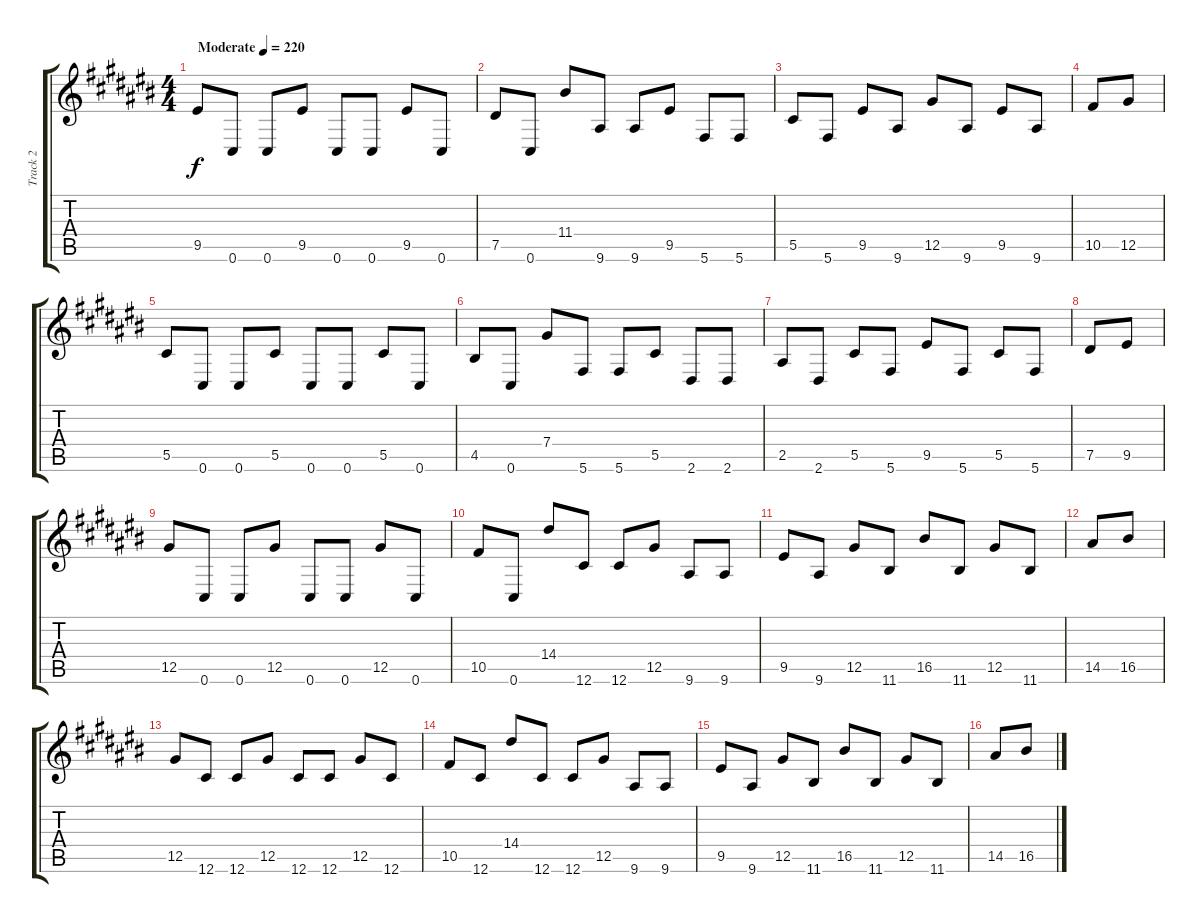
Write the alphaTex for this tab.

\track ("Track 2" "Track 2") {instrument overdrivenguitar}
\staff {score tabs}
\tuning (Eb4 Bb3 Gb3 Db3 Ab2 Db2) {hide}
\ts (4 4)
\tempo (220 "Moderate")
\clef g2
\ks c#
9.5.8{dy f instrument overdrivenguitar} 0.6.8 0.6.8 9.5.8 0.6.8 0.6.8 9.5.8 0.6.8 |
7.5.8 0.6.8 11.4.8 9.6.8 9.6.8 9.5.8 5.6.8 5.6.8 |
5.5.8 5.6.8 9.5.8 9.6.8 12.5.8 9.6.8 9.5.8 9.6.8 |
10.5.8 12.5.8 |
5.5.8 0.6.8 0.6.8 5.5.8 0.6.8 0.6.8 5.5.8 0.6.8 |
4.5.8 0.6.8 7.4.8 5.6.8 5.6.8 5.5.8 2.6.8 2.6.8 |
2.5.8 2.6.8 5.5.8 5.6.8 9.5.8 5.6.8 5.5.8 5.6.8 |
7.5.8 9.5.8 |
12.5.8 0.6.8 0.6.8 12.5.8 0.6.8 0.6.8 12.5.8 0.6.8 |
10.5.8 0.6.8 14.4.8 12.6.8 12.6.8 12.5.8 9.6.8 9.6.8 |
9.5.8 9.6.8 12.5.8 11.6.8 16.5.8 11.6.8 12.5.8 11.6.8 |
14.5.8 16.5.8 |
12.5.8 12.6.8 12.6.8 12.5.8 12.6.8 12.6.8 12.5.8 12.6.8 |
10.5.8 12.6.8 14.4.8 12.6.8 12.6.8 12.5.8 9.6.8 9.6.8 |
9.5.8 9.6.8 12.5.8 11.6.8 16.5.8 11.6.8 12.5.8 11.6.8 |
14.5.8 16.5.8
